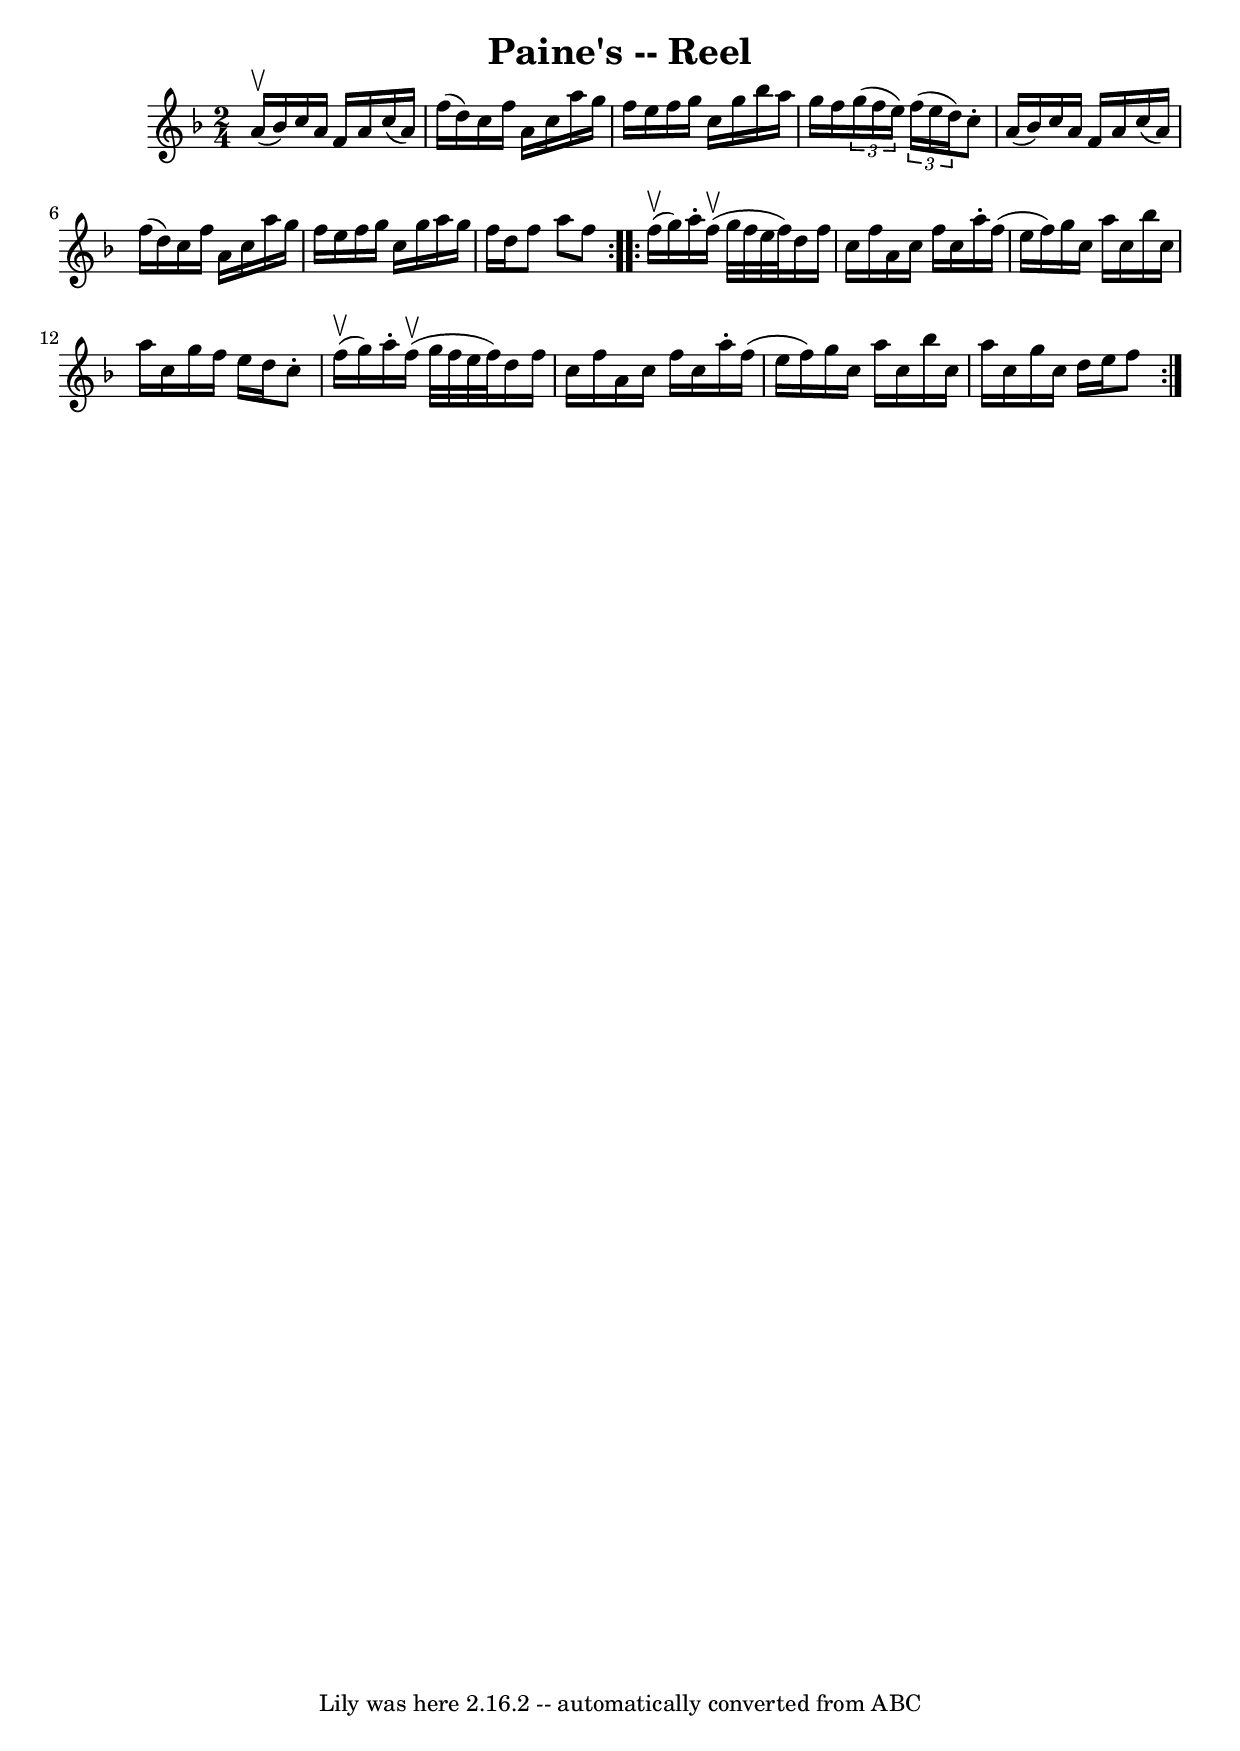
\version "2.7.40"
\include "Mammoth.ily"
\header {
	%% book = "Ryan's Mammoth Collection"
	crossRefNumber = "1"
	footnotes = "\\\\357"
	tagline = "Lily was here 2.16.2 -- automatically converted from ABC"
	title = "Paine's -- Reel"
}
voicedefault =  {


\repeat volta 2 {
\time 2/4 
\key f \major a'16^\upbow(bes'16) |
 c''16 a'16 
 f'16 a'16 c''16 (a'16) f''16 (d''16)   |
 c''16  
 f''16 a'16 c''16 a''16 g''16 f''16 e''16    |
   
f''16 g''16 c''16 g''16 bes''16 a''16 g''16 f''16    
|
   \times 2/3 { g''16 (f''16 e''16) }   \times 2/3 { f''16 
(e''16 d''16) } c''8 -. a'16 (bes'16)   |
 c''16   
 a'16 f'16 a'16 c''16 (a'16) f''16 (d''16)   |
   
c''16 f''16 a'16 c''16 a''16 g''16 f''16 e''16    |
 
 f''16 g''16 c''16 g''16 a''16 g''16 f''16 d''16    
|
 f''8 a''8 f''8  }     \repeat volta 2 { f''16^\upbow(
g''16) |
 a''16 -. f''16^\upbow(g''32 f''32 e''32    
f''32) d''16 f''16 c''16 f''16    |
 a'16 c''16    
f''16 c''16 a''16 -. f''16 (e''16 f''16)   |
 g''16    
c''16 a''16 c''16 bes''16 c''16 a''16 c''16    |
   
g''16 f''16 e''16 d''16 c''8 -. f''16^\upbow(g''16)   
|
 a''16 -. f''16^\upbow(g''32 f''32 e''32 f''32)   
d''16 f''16 c''16 f''16    |
 a'16 c''16 f''16 c''16  
 a''16 -. f''16 (e''16 f''16)   |
 g''16 c''16 a''16  
 c''16 bes''16 c''16 a''16 c''16    |
 g''16 c''16    
d''16 e''16 f''8    }   
}

\score{
    <<

	\context Staff="default"
	{
	    \voicedefault 
	}

    >>
	\layout {
	}
	\midi {}
}
